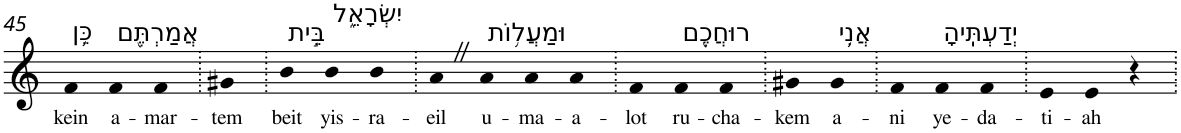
**kern	**text
*part1	*part1
*staff1	*staff1
*I"Piano	*
*I'Pno	*
!!LO:PB:g=z
*clefG2	*
*k[]	*
=45	=45
!LO:TX:a:t=כֵּ֥ן	!
!	!LO:LY:b
4f	kein
!LO:TX:a:t=אֲמַרְתֶּ֖ם	!
!	!LO:LY:b
4f	a-
!	!LO:LY:b
4f	-mar-
=46.	=46.
!	!LO:LY:b
4g#X	-tem
=47.	=47.
!LO:TX:a:t=בֵּ֣ית	!
!	!LO:LY:b
4b	beit
!LO:TX:a:t=יִשְׂרָאֵ֑ל	!
!	!LO:LY:b
4b	yis-
!	!LO:LY:b
4b	-ra-
=48.	=48.
!	!LO:LY:b
4aZ	-eil
!LO:TX:a:t=וּמַעֲל֥וֹת	!
!	!LO:LY:b
4a	u-
!	!LO:LY:b
4a	-ma-
!	!LO:LY:b
4a	-a-
=49.	=49.
!	!LO:LY:b
4f	-lot
!LO:TX:a:t=רוּחֲכֶ֖ם	!
!	!LO:LY:b
4f	ru-
!	!LO:LY:b
4f	-cha-
=50.	=50.
!	!LO:LY:b
4g#X	-kem
!LO:TX:a:t=אֲנִ֥י	!
!	!LO:LY:b
4g#	a-
=51.	=51.
!	!LO:LY:b
4f	-ni
!LO:TX:a:t=יְדַעְתִּֽיהָ	!
!	!LO:LY:b
4f	ye-
!	!LO:LY:b
4f	-da-
=52.	=52.
!	!LO:LY:b
4e	-ti-
!	!LO:LY:b
4e	-ah
4r	.
=.	=.
*-	*-
